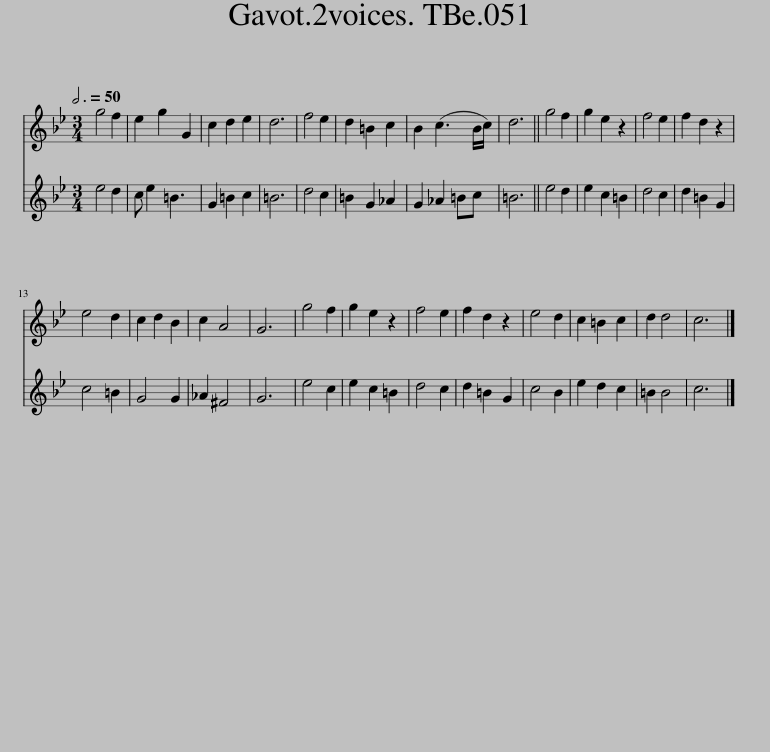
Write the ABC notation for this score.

X:1
%%score 1 2
L:1/8
Q:3/4=50
M:3/4
I:linebreak $
K:Gmin
V:1 treble
V:2 treble
V:1
 g4 f2 | e2 g2 G2 | c2 d2 e2 | d6 | f4 e2 | %5
 d2 =B2 c2 | B2 (c3 B/c/) | d6 || g4 f2 | g2 e2 z2 | %10
 f4 e2 | f2 d2 z2 |$ e4 d2 | c2 d2 B2 | c2 A4 | %15
 G6 | g4 f2 | g2 e2 z2 | f4 e2 | f2 d2 z2 | %20
 e4 d2 | c2 =B2 c2 | d2 d4 | c6 |] %24
V:2
 e4 d2 | c e2 =B3 | G2 =B2 c2 | =B6 | d4 c2 | %5
 =B2 G2 _A2 | G2 _A2 =Bc | =B6 || e4 d2 | e2 c2 =B2 | %10
 d4 c2 | d2 =B2 G2 |$ c4 =B2 | G4 G2 | _A2 ^F4 | %15
 G6 | e4 c2 | e2 c2 =B2 | d4 c2 | d2 =B2 G2 | %20
 c4 B2 | e2 d2 c2 | =B2 B4 | c6 |] %24
